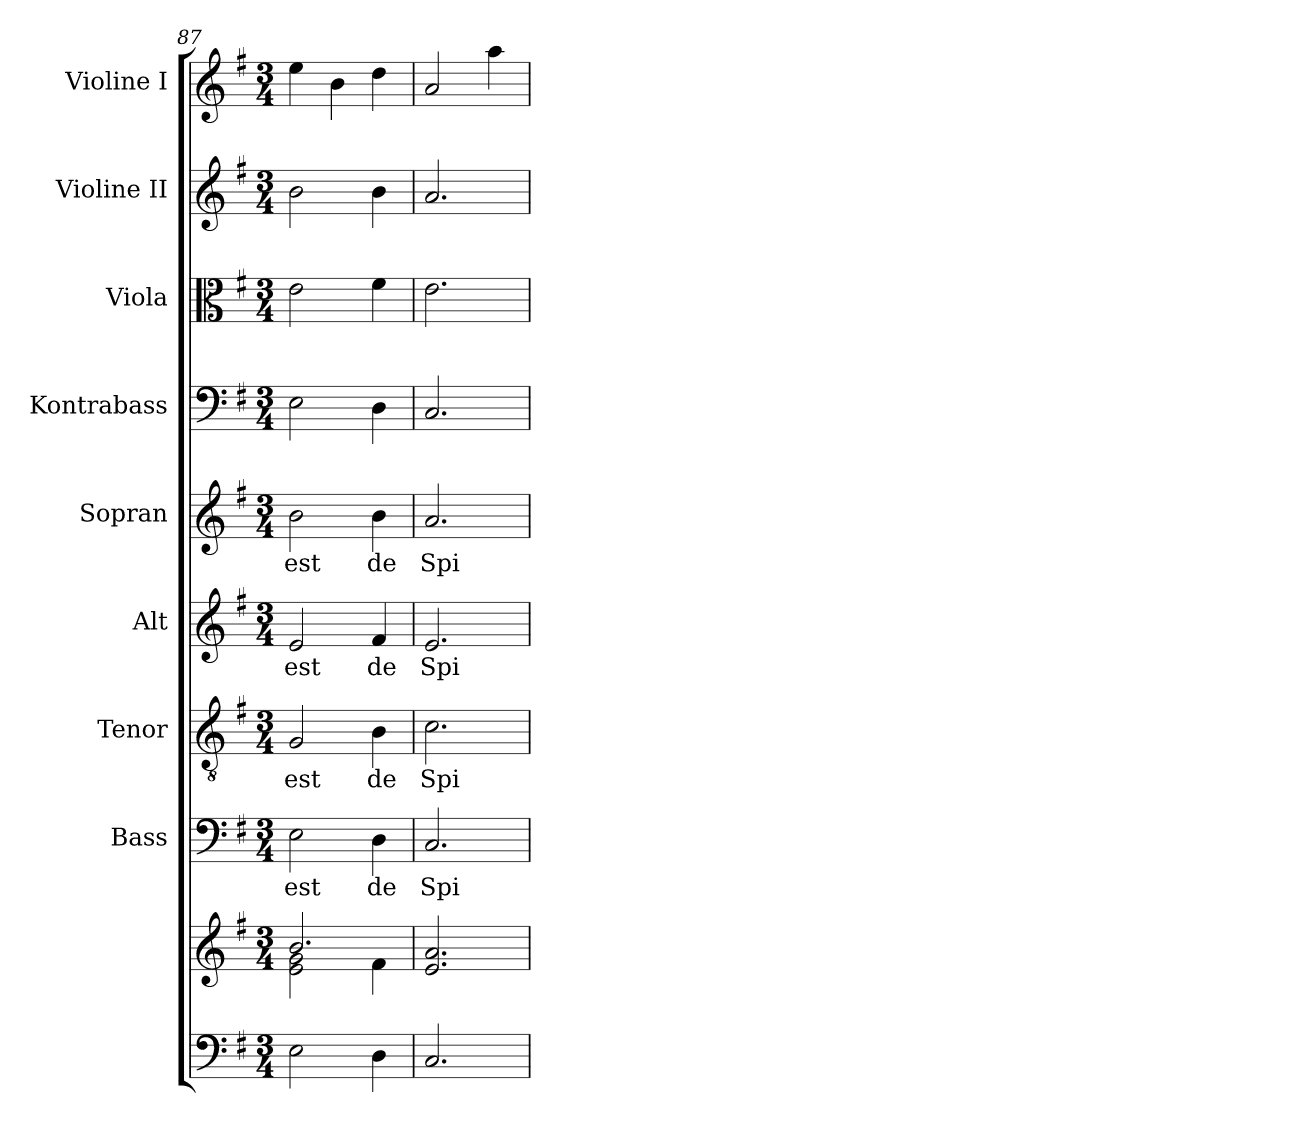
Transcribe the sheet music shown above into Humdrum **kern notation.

**kern	**kern	**kern	**text	**kern	**text	**kern	**text	**kern	**text	**kern	**kern	**kern	**kern
*part9	*part9	*part8	*part8	*part7	*part7	*part6	*part6	*part5	*part5	*part4	*part3	*part2	*part1
*staff10	*staff9	*staff8	*staff8	*staff7	*staff7	*staff6	*staff6	*staff5	*staff5	*staff4	*staff3	*staff2	*staff1
*	*	*I"Bass	*	*I"Tenor	*	*I"Alt	*	*I"Sopran	*	*I"Kontrabass	*I"Viola	*I"Violine II	*I"Violine I
*	*	*I'B.	*	*I'T.	*	*I'A.	*	*I'S.	*	*I'Kb.	*I'Vla.	*I'Vl. II	*I'Vl. I
*clefF4	*clefG2	*clefF4	*	*clefGv2	*	*clefG2	*	*clefG2	*	*clefF4	*clefC3	*clefG2	*clefG2
*	*	*	*	*	*	*	*	*	*	*ITrd7c12	*	*	*
*k[f#]	*k[f#]	*k[f#]	*	*k[f#]	*	*k[f#]	*	*k[f#]	*	*k[f#]	*k[f#]	*k[f#]	*k[f#]
*G:	*G:	*G:	*	*G:	*	*G:	*	*G:	*	*G:	*G:	*G:	*G:
*M3/4	*M3/4	*M3/4	*	*M3/4	*	*M3/4	*	*M3/4	*	*M3/4	*M3/4	*M3/4	*M3/4
=87	=87	=87	=87	=87	=87	=87	=87	=87	=87	=87	=87	=87	=87
*	*^	*	*	*	*	*	*	*	*	*	*	*	*
!	!	!	!	!LO:LY:b	!	!LO:LY:b	!	!LO:LY:b	!	!LO:LY:b	!	!	!	!
2E\	2.b/	2e\ 2g\	2E\	est	2G/	est	2e/	est	2b\	est	2EE\	2e\	2b\	4ee\
.	.	.	.	.	.	.	.	.	.	.	.	.	.	4b\
!	!	!	!	!LO:LY:b	!	!LO:LY:b	!	!LO:LY:b	!	!LO:LY:b	!	!	!	!
4D\	.	4f#\	4D\	de	4B\	de	4f#/	de	4b\	de	4DD\	4f#\	4b\	4dd\
=88	=88	=88	=88	=88	=88	=88	=88	=88	=88	=88	=88	=88	=88	=88
!	!	!	!	!LO:LY:b	!	!LO:LY:b	!	!LO:LY:b	!	!LO:LY:b	!	!	!	!
*	*v	*v	*	*	*	*	*	*	*	*	*	*	*	*
2.C/	2.e/ 2.a/	2.C/	Spi-	2.c\	Spi-	2.e/	Spi-	2.a/	Spi-	2.CC/	2.e\	2.a/	2a/
.	.	.	.	.	.	.	.	.	.	.	.	.	4aa\
=	=	=	=	=	=	=	=	=	=	=	=	=	=
*-	*-	*-	*-	*-	*-	*-	*-	*-	*-	*-	*-	*-	*-
